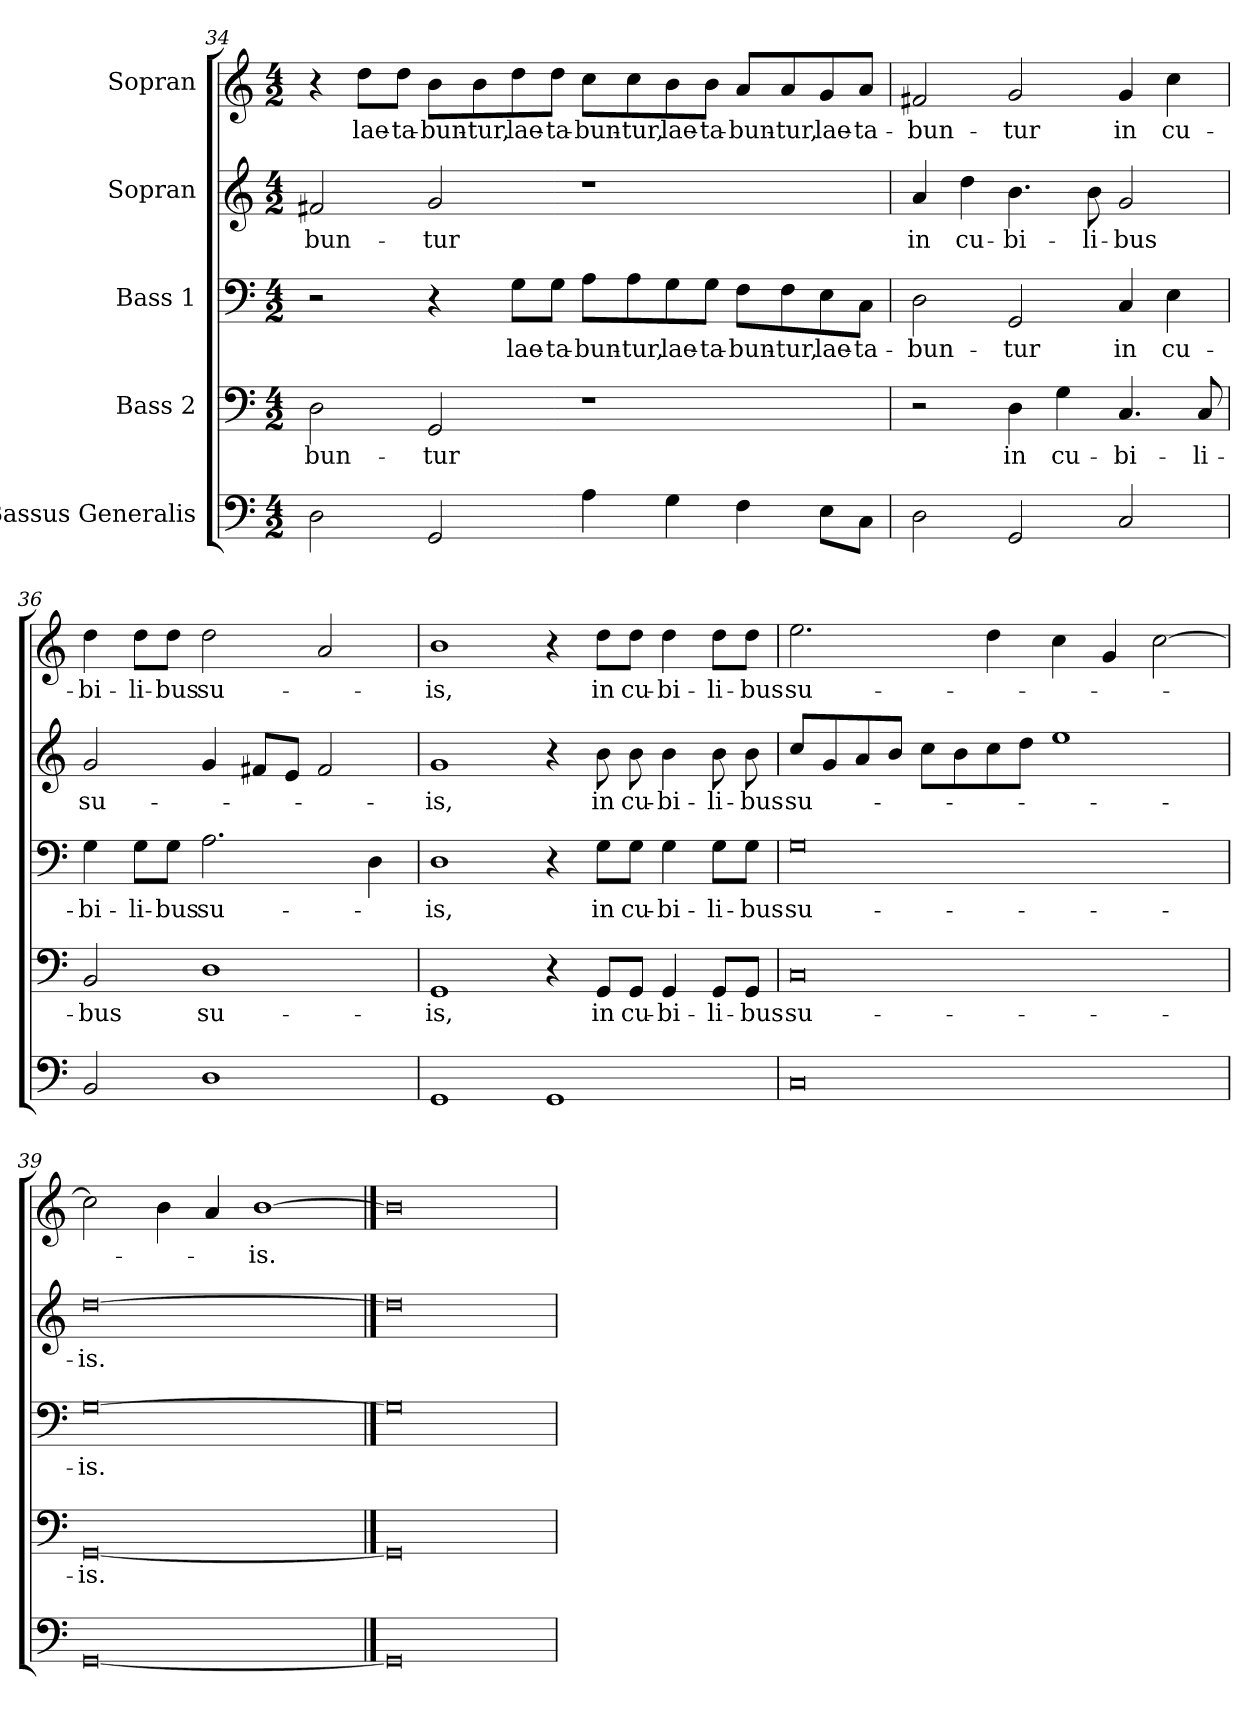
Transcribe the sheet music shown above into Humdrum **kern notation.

**kern	**kern	**text	**kern	**text	**kern	**text	**kern	**text
*part5	*part4	*part4	*part3	*part3	*part2	*part2	*part1	*part1
*staff5	*staff4	*staff4	*staff3	*staff3	*staff2	*staff2	*staff1	*staff1
*I"Bassus Generalis	*I"Bass 2	*	*I"Bass 1	*	*I"Sopran	*	*I"Sopran	*
*clefF4	*clefF4	*	*clefF4	*	*clefG2	*	*clefG2	*
*k[]	*k[]	*	*k[]	*	*k[]	*	*k[]	*
*M4/2	*M4/2	*	*M4/2	*	*M4/2	*	*M4/2	*
=34	=34	=34	=34	=34	=34	=34	=34	=34
2D\	2D\	-bun-	2r	.	2f#X/	-bun-	4r	.
.	.	.	.	.	.	.	8dd\L	lae-
.	.	.	.	.	.	.	8dd\J	-ta-
2GG/	2GG/	-tur	4r	.	2g/	-tur	8b\L	-bun-
.	.	.	.	.	.	.	8b\	-tur,
.	.	.	8G\L	lae-	.	.	8dd\	lae-
.	.	.	8G\J	-ta-	.	.	8dd\J	-ta-
4A\	1r	.	8A\L	-bun-	1r	.	8cc\L	-bun-
.	.	.	8A\	-tur,	.	.	8cc\	-tur,
4G\	.	.	8G\	lae-	.	.	8b\	lae-
.	.	.	8G\J	-ta-	.	.	8b\J	-ta-
4F\	.	.	8F\L	-bun-	.	.	8a/L	-bun-
.	.	.	8F\	-tur,	.	.	8a/	-tur,
8E\L	.	.	8E\	lae-	.	.	8g/	lae-
8C\J	.	.	8C\J	-ta-	.	.	8a/J	-ta-
!!LO:LB:g=z
=35	=35	=35	=35	=35	=35	=35	=35	=35
2D\	2r	.	2D\	-bun-	4a/	in	2f#X/	-bun-
.	.	.	.	.	4dd\	cu-	.	.
2GG/	4D\	in	2GG/	-tur	4.b\	-bi-	2g/	-tur
.	4G\	cu-	.	.	.	.	.	.
.	.	.	.	.	8b\	-li-	.	.
2C/	4.C/	-bi-	4C/	in	2g/	-bus	4g/	in
.	.	.	4E\	cu-	.	.	4cc\	cu-
.	8C/	-li-	.	.	.	.	.	.
=36	=36	=36	=36	=36	=36	=36	=36	=36
2BB/	2BB/	-bus	4G\	-bi-	2g/	su-	4dd\	-bi-
.	.	.	8G\L	-li-	.	.	8dd\L	-li-
.	.	.	8G\J	-bus	.	.	8dd\J	-bus
1D	1D	su-	2.A\	su-	4g/	.	2dd\	su-
.	.	.	.	.	8f#X/L	.	.	.
.	.	.	.	.	8e/J	.	.	.
.	.	.	.	.	2f#/	.	2a/	.
.	.	.	4D\	.	.	.	.	.
=37	=37	=37	=37	=37	=37	=37	=37	=37
1GG	1GG	-is,	1D	-is,	1g	-is,	1b	-is,
1GG	4r	.	4r	.	4r	.	4r	.
.	8GG/L	in	8G\L	in	8b\	in	8dd\L	in
.	8GG/J	cu-	8G\J	cu-	8b\	cu-	8dd\J	cu-
.	4GG/	-bi-	4G\	-bi-	4b\	-bi-	4dd\	-bi-
.	8GG/L	-li-	8G\L	-li-	8b\	-li-	8dd\L	-li-
.	8GG/J	-bus	8G\J	-bus	8b\	-bus	8dd\J	-bus
=38	=38	=38	=38	=38	=38	=38	=38	=38
0C	0C	su-	0G	su-	8cc/L	su-	2.ee\	su-
.	.	.	.	.	8g/	.	.	.
.	.	.	.	.	8a/	.	.	.
.	.	.	.	.	8b/J	.	.	.
.	.	.	.	.	8cc\L	.	.	.
.	.	.	.	.	8b\	.	.	.
.	.	.	.	.	8cc\	.	4dd\	.
.	.	.	.	.	8dd\J	.	.	.
.	.	.	.	.	1ee	.	4cc\	.
.	.	.	.	.	.	.	4g/	.
.	.	.	.	.	.	.	[2cc\	.
=39	=39	=39	=39	=39	=39	=39	=39	=39
[0GG	[0GG	-is.	[0G	-is.	[0dd	-is.	2cc\]	.
.	.	.	.	.	.	.	4b\	.
.	.	.	.	.	.	.	4a/	.
.	.	.	.	.	.	.	[1b	-is.
==40	==40	==40	==40	==40	==40	==40	==40	==40
0GG]	0GG]	.	0G]	.	0dd]	.	0b]	.
=	=	=	=	=	=	=	=	=
*-	*-	*-	*-	*-	*-	*-	*-	*-
